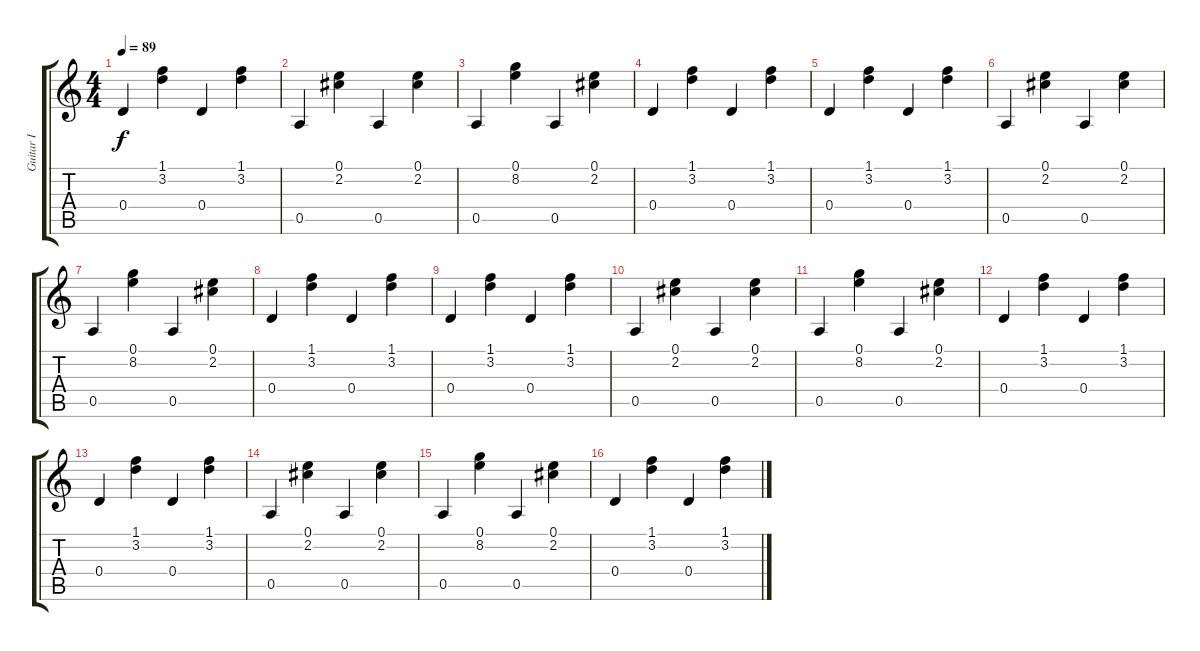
\track ("Guitar I" "Guitar I") {instrument acousticguitarsteel}
\staff {score tabs}
\tuning (E4 B3 G3 D3 A2 E2) {hide}
\ts (4 4)
\tempo 89
\clef g2
\ks c
0.4.4{dy f} (1.1 3.2).4 0.4.4 (1.1 3.2).4 |
0.5.4 (0.1 2.2).4 0.5.4 (0.1 2.2).4 |
0.5.4 (0.1 8.2).4 0.5.4 (0.1 2.2).4 |
0.4.4 (1.1 3.2).4 0.4.4 (1.1 3.2).4 |
0.4.4 (1.1 3.2).4 0.4.4 (1.1 3.2).4 |
0.5.4 (0.1 2.2).4 0.5.4 (0.1 2.2).4 |
0.5.4 (0.1 8.2).4 0.5.4 (0.1 2.2).4 |
0.4.4 (1.1 3.2).4 0.4.4 (1.1 3.2).4 |
0.4.4 (1.1 3.2).4 0.4.4 (1.1 3.2).4 |
0.5.4 (0.1 2.2).4 0.5.4 (0.1 2.2).4 |
0.5.4 (0.1 8.2).4 0.5.4 (0.1 2.2).4 |
0.4.4 (1.1 3.2).4 0.4.4 (1.1 3.2).4 |
0.4.4 (1.1 3.2).4 0.4.4 (1.1 3.2).4 |
0.5.4 (0.1 2.2).4 0.5.4 (0.1 2.2).4 |
0.5.4 (0.1 8.2).4 0.5.4 (0.1 2.2).4 |
0.4.4 (1.1 3.2).4 0.4.4 (1.1 3.2).4
